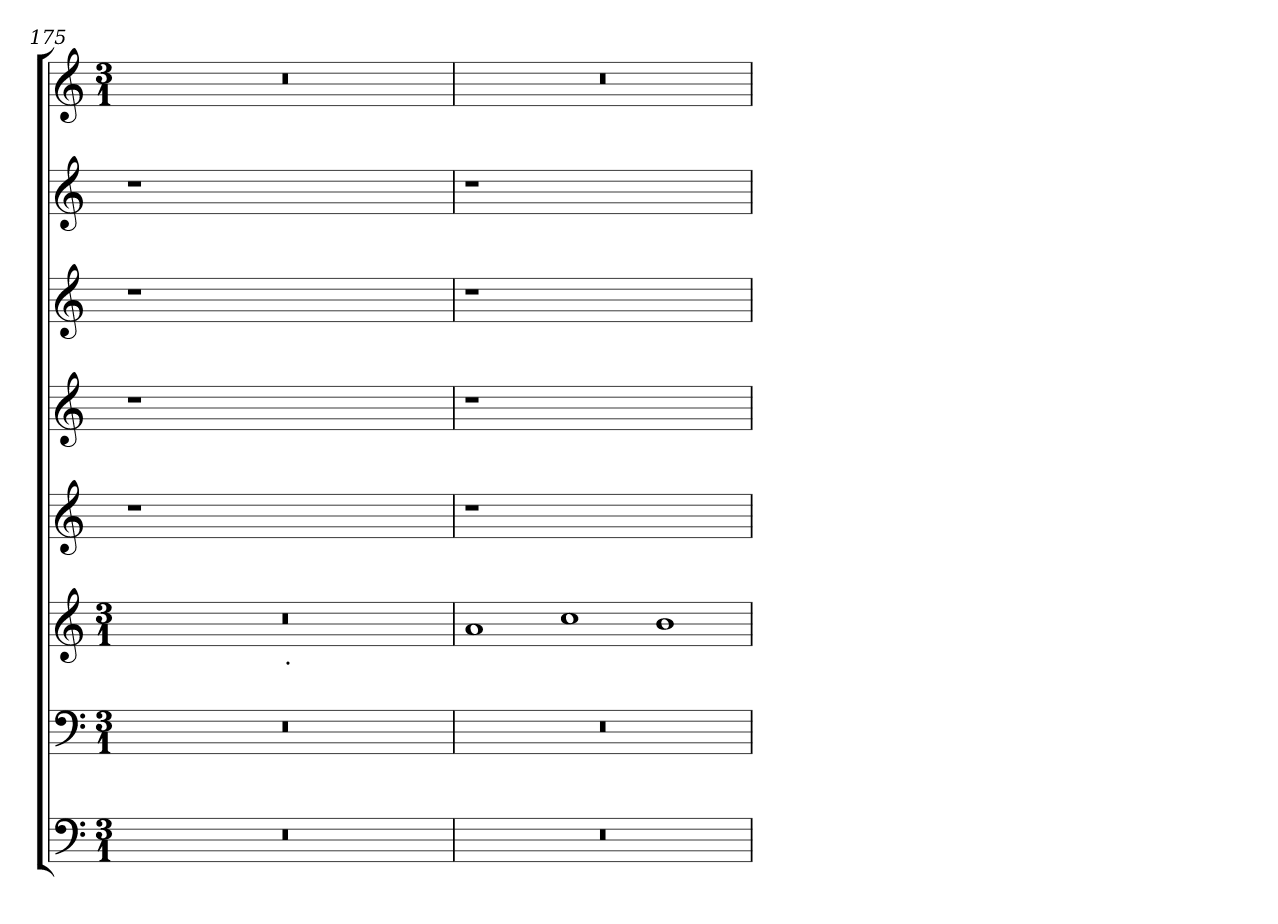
**kern	**kern	**kern	**kern	**kern	**kern	**kern	**kern
*part8	*part7	*part6	*part5	*part4	*part3	*part2	*part1
*staff8	*staff7	*staff6	*staff5	*staff4	*staff3	*staff2	*staff1
*clefF4	*clefF4	*clefG2	*clefG2	*clefG2	*clefG2	*clefG2	*clefG2
*k[]	*k[]	*k[]	*k[]	*k[]	*k[]	*k[]	*k[]
*C:	*C:	*C:	*C:	*C:	*C:	*C:	*C:
*M3/1	*M3/1	*M3/1	*	*	*	*	*M3/1
=175	=175	=175	=175	=175	=175	=175	=175
*	*	*^	*	*	*	*	*
0.r	0.r	0.r	1ryy	1r	1r	1r	1r	0.r
.	.	.	4...ryy	0ryy	0ryy	0ryy	0ryy	.
!	!	!	!LO:TX:b:t=.	!	!	!	!	!
.	.	.	1ryy	.	.	.	.	.
.	.	.	2ryy	.	.	.	.	.
.	.	.	32ryy	.	.	.	.	.
*	*	*v	*v	*	*	*	*	*
=176	=176	=176	=176	=176	=176	=176	=176
0.r	0.r	1a	1r	1r	1r	1r	0.r
.	.	1cc	0ryy	0ryy	0ryy	0ryy	.
.	.	1b	.	.	.	.	.
=	=	=	=	=	=	=	=
*-	*-	*-	*-	*-	*-	*-	*-
